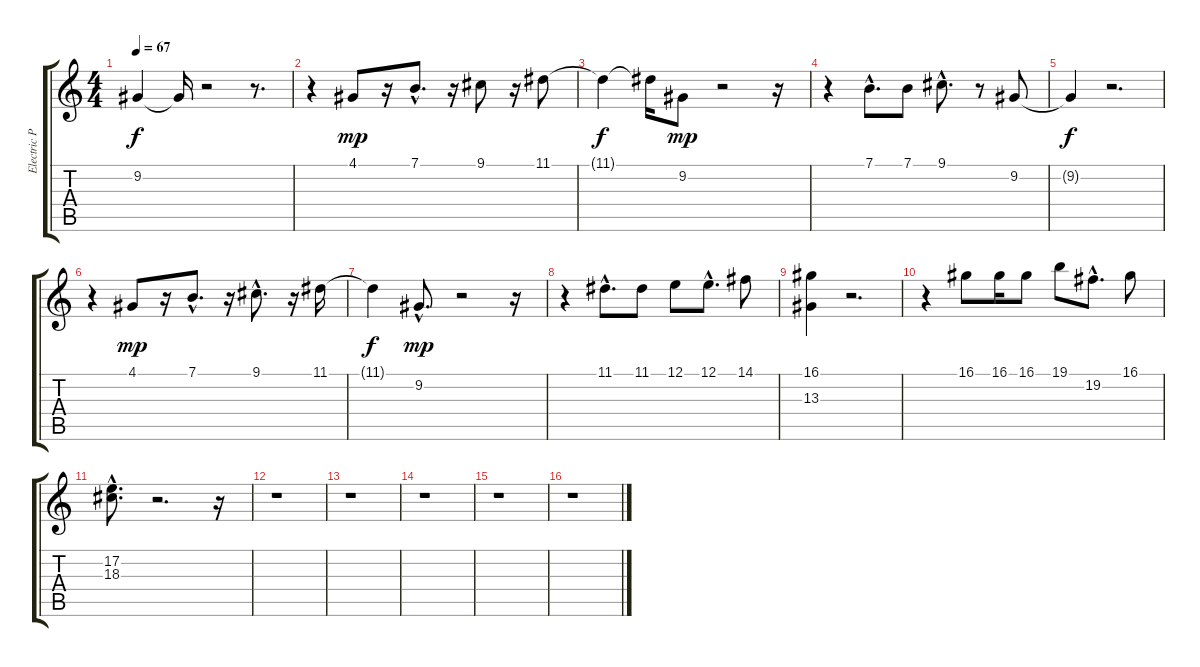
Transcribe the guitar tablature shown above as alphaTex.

\track ("Electric Piano Mod" "Electric P") {instrument ocarina}
\staff {score tabs}
\tuning (E4 B3 G3 D3 A2 E2) {hide}
\ts (4 4)
\tempo 67
\clef g2
\ks c
9.2{t}.4{dy f} 9.2{t}.16 r.2 r.8{d} |
r.4 4.1.8{dy mp} r.16 7.1{hac}.8{d} r.16 9.1.8 r.16 11.1.8 |
11.1{t}.4{dy f} 11.1{t}.16 9.2.8{dy mp} r.2 r.16 |
r.4 7.1{hac}.8{d} 7.1.8 9.1{hac}.8{d} r.8 9.2.8 |
9.2{t}.4{dy f} r.2{d} |
r.4 4.1.8{dy mp} r.16 7.1{hac}.8{d} r.16 9.1{hac}.8{d} r.16 11.1.16 |
11.1{t}.4{dy f} 9.2{hac}.8{d dy mp} r.2 r.16 |
r.4 11.1{hac}.8{d} 11.1.8 12.1.8 12.1{hac}.8{d} 14.1.8 |
(16.1 13.3).4 r.2{d} |
r.4 16.1.8 16.1.16 16.1.8 19.1.8 19.2{hac}.8{d} 16.1.8 |
(17.2{hac} 18.3{hac}).8{d} r.2{d} r.16 |
r.1 |
r.1 |
r.1 |
r.1 |
r.1
